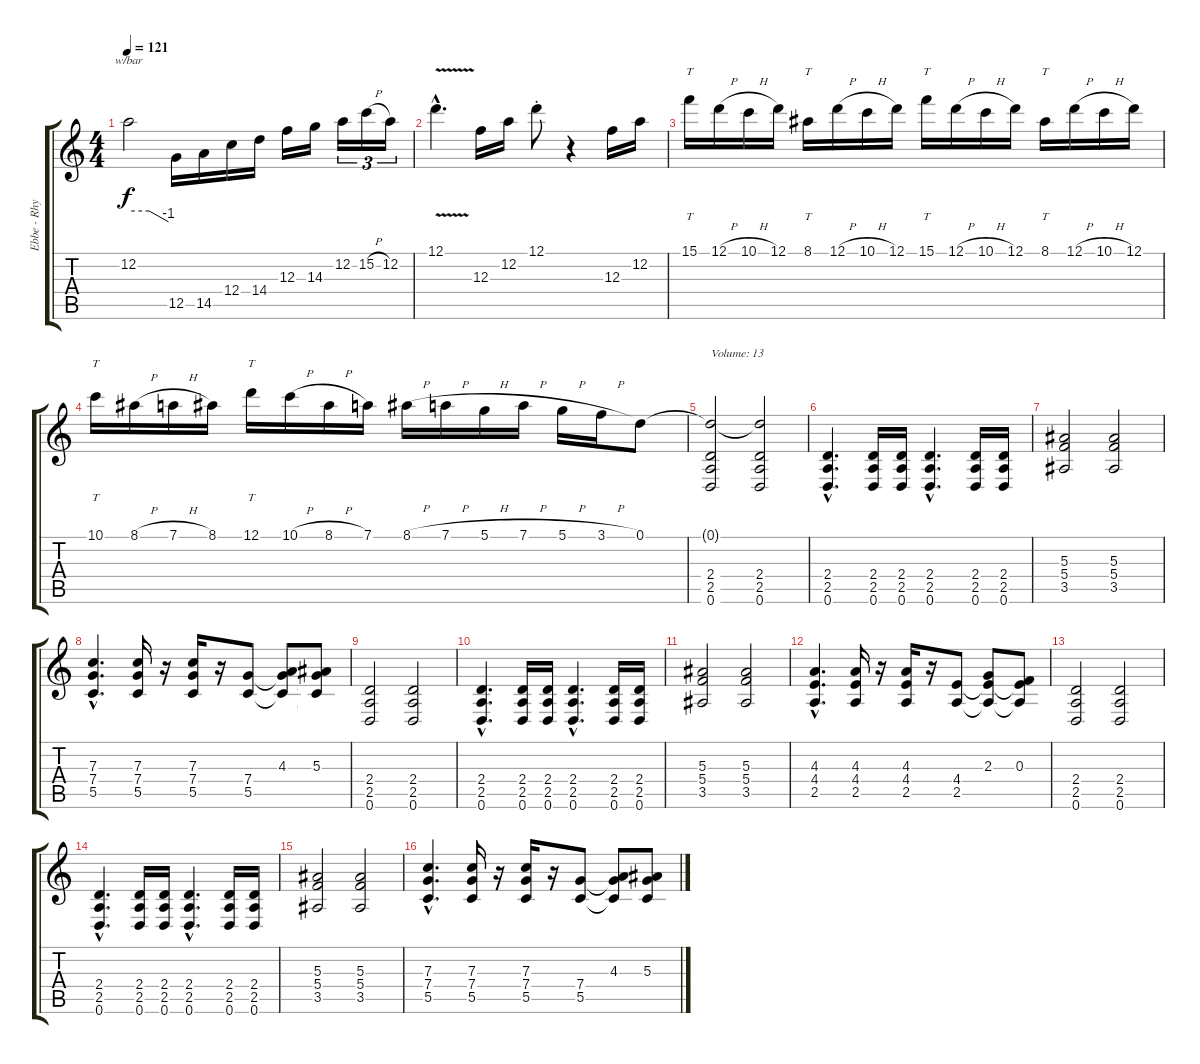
\track ("Ebbe - Rhytm/Lead" "Ebbe - Rhy") {instrument overdrivenguitar}
\staff {score tabs}
\tuning (D4 A3 F3 C3 G2 D2) {hide}
\ts (4 4)
\tempo 121
\clef g2
\ks c
12.2.2{tbe (custom default 0 0 31 0 60 -4) dy f} 12.5.16 14.5.16 12.4.16 14.4.16 12.3.16 14.3.16 12.2.16{tu (3 2)} 15.2{h}.16{tu (3 2)} 12.2.16{tu (3 2)} |
12.1{v hac}.4{d} 12.3.16 12.2.16 12.1{st}.8 r.4 12.3.16 12.2.16 |
15.1.16{tt} 12.1{h}.16 10.1{h}.16 12.1.16 8.1.16{tt} 12.1{h}.16 10.1{h}.16 12.1.16 15.1.16{tt} 12.1{h}.16 10.1{h}.16 12.1.16 8.1.16{tt} 12.1{h}.16 10.1{h}.16 12.1.16 |
10.1.16{tt} 8.1{h}.16 7.1{h}.16 8.1.16 12.1.16{tt} 10.1{h}.16 8.1{h}.16 7.1.16 8.1{h}.16 7.1{h}.16 5.1{h}.16 7.1{h}.16 5.1{h}.16 3.1{h}.16 0.1.8 |
(0.1{t} 2.4 2.5 0.6).2{txt "Volume: 13" volume 13} (0.1{t} 2.4 2.5 0.6).2 |
(2.4{hac} 2.5{hac} 0.6{hac}).4{d} (2.4 2.5 0.6).16 (2.4 2.5 0.6).16 (2.4{hac} 2.5{hac} 0.6{hac}).4{d} (2.4 2.5 0.6).16 (2.4 2.5 0.6).16 |
(5.3 5.4 3.5).2 (5.3 5.4 3.5).2 |
(7.3{hac} 7.4{hac} 5.5{hac}).4{d} (7.3 7.4 5.5).16 r.16 (7.3 7.4 5.5).16 r.16 (7.4 5.5).8 (4.3 7.4{t} 5.5{t}).8 (5.3 7.4{t} 5.5{t}).8 |
(2.4 2.5 0.6).2 (2.4 2.5 0.6).2 |
(2.4{hac} 2.5{hac} 0.6{hac}).4{d} (2.4 2.5 0.6).16 (2.4 2.5 0.6).16 (2.4{hac} 2.5{hac} 0.6{hac}).4{d} (2.4 2.5 0.6).16 (2.4 2.5 0.6).16 |
(5.3 5.4 3.5).2 (5.3 5.4 3.5).2 |
(4.3{hac} 4.4{hac} 2.5{hac}).4{d} (4.3 4.4 2.5).16 r.16 (4.3 4.4 2.5).16 r.16 (4.4 2.5).8 (2.3 4.4{t} 2.5{t}).8 (0.3 4.4{t} 2.5{t}).8 |
(2.4 2.5 0.6).2 (2.4 2.5 0.6).2 |
(2.4{hac} 2.5{hac} 0.6{hac}).4{d} (2.4 2.5 0.6).16 (2.4 2.5 0.6).16 (2.4{hac} 2.5{hac} 0.6{hac}).4{d} (2.4 2.5 0.6).16 (2.4 2.5 0.6).16 |
(5.3 5.4 3.5).2 (5.3 5.4 3.5).2 |
(7.3{hac} 7.4{hac} 5.5{hac}).4{d} (7.3 7.4 5.5).16 r.16 (7.3 7.4 5.5).16 r.16 (7.4 5.5).8 (4.3 7.4{t} 5.5{t}).8 (5.3 7.4{t} 5.5{t}).8
